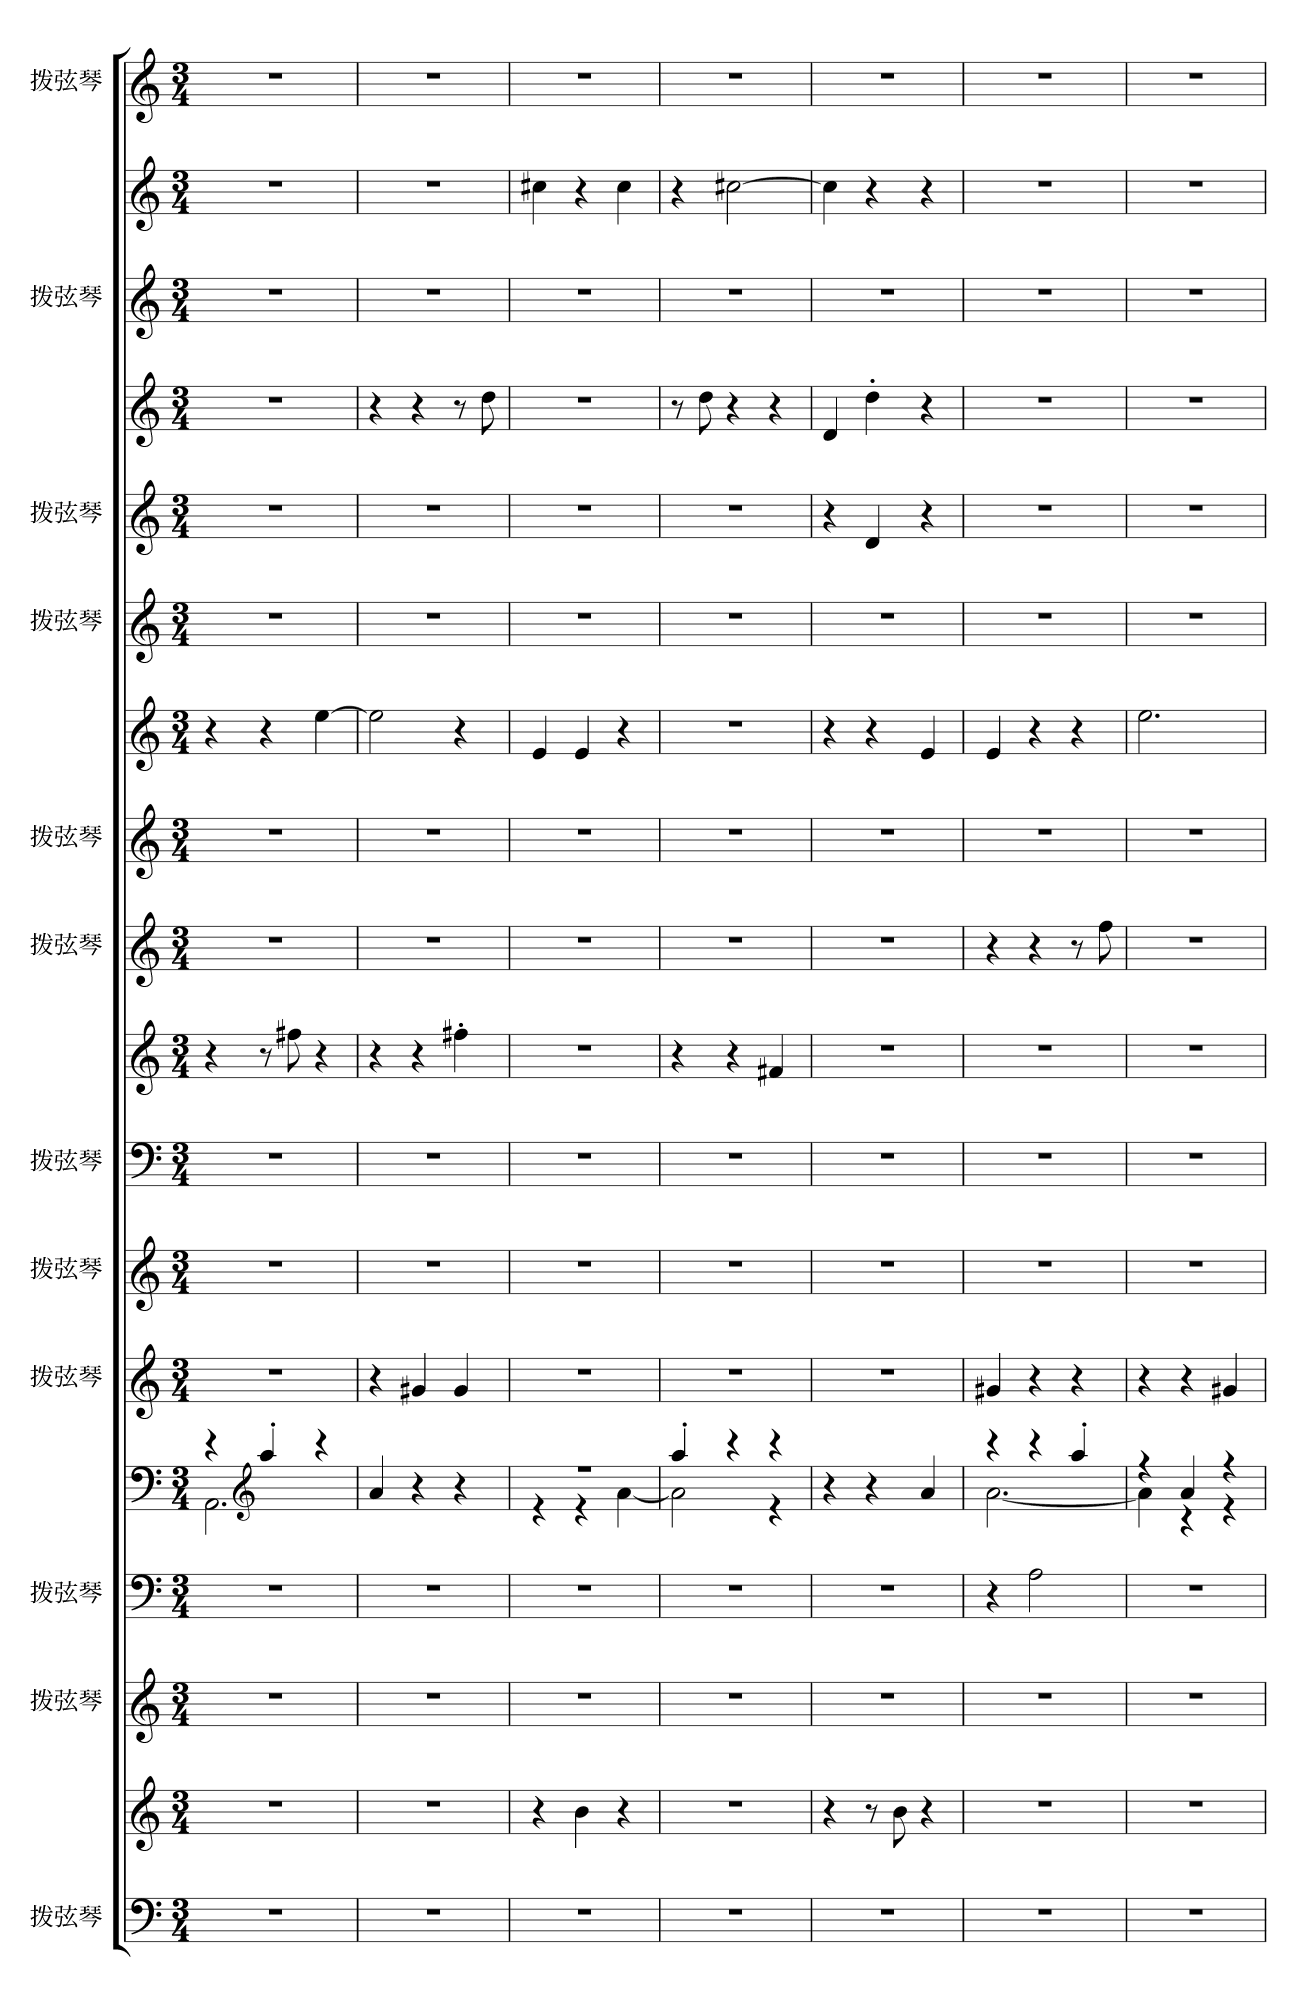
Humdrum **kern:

**kern	**kern	**kern	**kern	**kern	**kern	**kern	**kern	**kern	**kern	**kern	**kern	**kern	**kern	**kern	**kern	**kern	**kern
*part12	*part12	*part11	*part10	*part10	*part9	*part8	*part7	*part7	*part6	*part5	*part5	*part4	*part3	*part3	*part2	*part2	*part1
*staff18	*staff17	*staff16	*staff15	*staff14	*staff13	*staff12	*staff11	*staff10	*staff9	*staff8	*staff7	*staff6	*staff5	*staff4	*staff3	*staff2	*staff1
*I"拨弦琴	*	*I"拨弦琴	*I"拨弦琴	*	*I"拨弦琴	*I"拨弦琴	*I"拨弦琴	*	*I"拨弦琴	*I"拨弦琴	*	*I"拨弦琴	*I"拨弦琴	*	*I"拨弦琴	*	*I"拨弦琴
*clefF4	*clefG2	*clefG2	*clefF4	*clefF4	*clefG2	*clefG2	*clefF4	*clefG2	*clefG2	*clefG2	*clefG2	*clefG2	*clefG2	*clefG2	*clefG2	*clefG2	*clefG2
*k[]	*k[]	*k[]	*k[]	*k[]	*k[]	*k[]	*k[]	*k[]	*k[]	*k[]	*k[]	*k[]	*k[]	*k[]	*k[]	*k[]	*k[]
*M3/4	*M3/4	*M3/4	*M3/4	*M3/4	*M3/4	*M3/4	*M3/4	*M3/4	*M3/4	*M3/4	*M3/4	*M3/4	*M3/4	*M3/4	*M3/4	*M3/4	*M3/4
*MM153	*MM153	*MM153	*MM153	*MM153	*MM153	*MM153	*MM153	*MM153	*MM153	*MM153	*MM153	*MM153	*MM153	*MM153	*MM153	*MM153	*MM153
=1	=1	=1	=1	=1	=1	=1	=1	=1	=1	=1	=1	=1	=1	=1	=1	=1	=1
*	*	*	*	*^	*	*	*	*	*	*	*	*	*	*	*	*	*
2.r	2.r	2.r	2.r	4r	2.AA\	2.r	2.r	2.r	4r	2.r	2.r	4r	2.r	2.r	2.r	2.r	2.r	2.r
*	*	*	*	*clefG2	*	*	*	*	*	*	*	*	*	*	*	*	*	*
.	.	.	.	4aa'/	.	.	.	.	8r	.	.	4r	.	.	.	.	.	.
.	.	.	.	.	.	.	.	.	8ff#X\	.	.	.	.	.	.	.	.	.
.	.	.	.	4r	.	.	.	.	4r	.	.	[4ee\	.	.	.	.	.	.
*	*	*	*	*v	*v	*	*	*	*	*	*	*	*	*	*	*	*	*
=2	=2	=2	=2	=2	=2	=2	=2	=2	=2	=2	=2	=2	=2	=2	=2	=2	=2
2.r	2.r	2.r	2.r	4a/	4r	2.r	2.r	4r	2.r	2.r	2ee\]	2.r	2.r	4r	2.r	2.r	2.r
.	.	.	.	4r	4g#X/	.	.	4r	.	.	.	.	.	4r	.	.	.
.	.	.	.	4r	4g#/	.	.	4ff#X'\	.	.	4r	.	.	8r	.	.	.
.	.	.	.	.	.	.	.	.	.	.	.	.	.	8dd\	.	.	.
=3	=3	=3	=3	=3	=3	=3	=3	=3	=3	=3	=3	=3	=3	=3	=3	=3	=3
*	*	*	*	*^	*	*	*	*	*	*	*	*	*	*	*	*	*
2.r	4r	2.r	2.r	2.r	4r	2.r	2.r	2.r	2.r	2.r	2.r	4e/	2.r	2.r	2.r	2.r	4cc#X\	2.r
.	4b\	.	.	.	4r	.	.	.	.	.	.	4e/	.	.	.	.	4r	.
.	4r	.	.	.	[4a\	.	.	.	.	.	.	4r	.	.	.	.	4cc#\	.
=4	=4	=4	=4	=4	=4	=4	=4	=4	=4	=4	=4	=4	=4	=4	=4	=4	=4	=4
2.r	2.r	2.r	2.r	4aa'/	2a\]	2.r	2.r	2.r	4r	2.r	2.r	2.r	2.r	2.r	8r	2.r	4r	2.r
.	.	.	.	.	.	.	.	.	.	.	.	.	.	.	8dd\	.	.	.
.	.	.	.	4r	.	.	.	.	4r	.	.	.	.	.	4r	.	[2cc#X\	.
.	.	.	.	4r	4r	.	.	.	4f#X/	.	.	.	.	.	4r	.	.	.
*	*	*	*	*v	*v	*	*	*	*	*	*	*	*	*	*	*	*	*
=5	=5	=5	=5	=5	=5	=5	=5	=5	=5	=5	=5	=5	=5	=5	=5	=5	=5
2.r	4r	2.r	2.r	4r	2.r	2.r	2.r	2.r	2.r	2.r	4r	2.r	4r	4d/	2.r	4cc#\]	2.r
.	8r	.	.	4r	.	.	.	.	.	.	4r	.	4d/	4dd'\	.	4r	.
.	8b\	.	.	.	.	.	.	.	.	.	.	.	.	.	.	.	.
.	4r	.	.	4a/	.	.	.	.	.	.	4e/	.	4r	4r	.	4r	.
=6	=6	=6	=6	=6	=6	=6	=6	=6	=6	=6	=6	=6	=6	=6	=6	=6	=6
*	*	*	*	*^	*	*	*	*	*	*	*	*	*	*	*	*	*
2.r	2.r	2.r	4r	4r	[2.a\	4g#X/	2.r	2.r	2.r	4r	2.r	4e/	2.r	2.r	2.r	2.r	2.r	2.r
.	.	.	2A\	4r	.	4r	.	.	.	4r	.	4r	.	.	.	.	.	.
.	.	.	.	4aa'/	.	4r	.	.	.	8r	.	4r	.	.	.	.	.	.
.	.	.	.	.	.	.	.	.	.	8ff\	.	.	.	.	.	.	.	.
=7	=7	=7	=7	=7	=7	=7	=7	=7	=7	=7	=7	=7	=7	=7	=7	=7	=7	=7
2.r	2.r	2.r	2.r	4r	4a\]	4r	2.r	2.r	2.r	2.r	2.r	2.ee\	2.r	2.r	2.r	2.r	2.r	2.r
.	.	.	.	4a/	4r	4r	.	.	.	.	.	.	.	.	.	.	.	.
.	.	.	.	4r	4r	4g#X/	.	.	.	.	.	.	.	.	.	.	.	.
*	*	*	*	*v	*v	*	*	*	*	*	*	*	*	*	*	*	*	*
=	=	=	=	=	=	=	=	=	=	=	=	=	=	=	=	=	=
*-	*-	*-	*-	*-	*-	*-	*-	*-	*-	*-	*-	*-	*-	*-	*-	*-	*-
